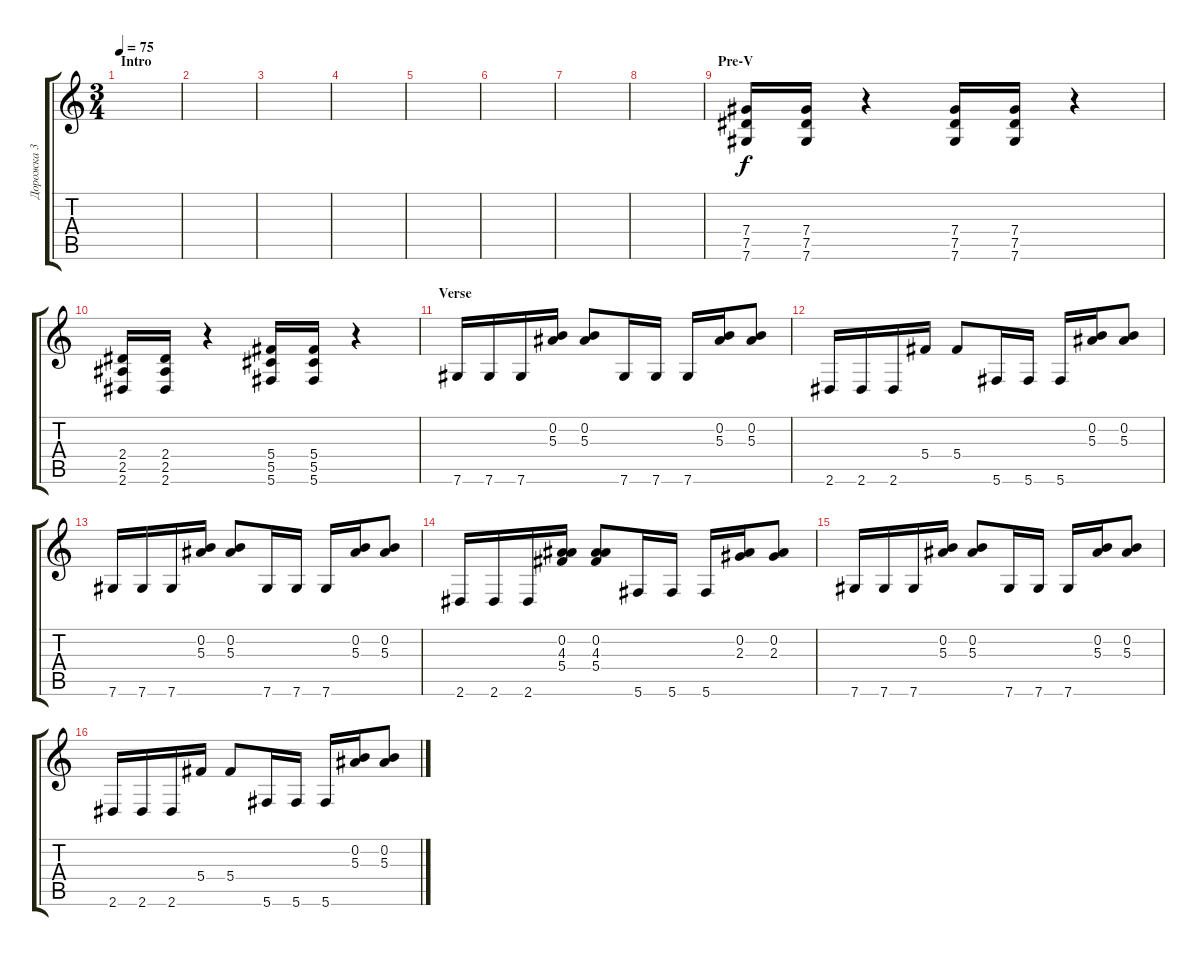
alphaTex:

\track ("Дорожка 3" "Дорожка 3") {instrument distortionguitar}
\staff {score tabs}
\tuning (Eb4 Bb3 Gb3 Db3 Ab2 Db2) {hide}
\ts (3 4)
\section ("" "Intro")
\tempo 75
\clef g2
\ks c
|
|
|
|
|
|
|
|
\section ("" "Pre-V")
(7.4 7.5 7.6).16 (7.4 7.5 7.6).16 r.4 (7.4 7.5 7.6).16 (7.4 7.5 7.6).16 r.4 |
(2.4 2.5 2.6).16 (2.4 2.5 2.6).16 r.4 (5.4 5.5 5.6).16 (5.4 5.5 5.6).16 r.4 |
\section ("" "Verse")
7.6.16 7.6.16 7.6.16 (0.2 5.3).16 (0.2 5.3).8 7.6.16 7.6.16 7.6.16 (0.2 5.3).16 (0.2 5.3).8 |
2.6.16 2.6.16 2.6.16 5.4.16 5.4.8 5.6.16 5.6.16 5.6.16 (0.2 5.3).16 (0.2 5.3).8 |
7.6.16 7.6.16 7.6.16 (0.2 5.3).16 (0.2 5.3).8 7.6.16 7.6.16 7.6.16 (0.2 5.3).16 (0.2 5.3).8 |
2.6.16 2.6.16 2.6.16 (0.2 4.3 5.4).16 (0.2 4.3 5.4).8 5.6.16 5.6.16 5.6.16 (0.2 2.3).16 (0.2 2.3).8 |
7.6.16 7.6.16 7.6.16 (0.2 5.3).16 (0.2 5.3).8 7.6.16 7.6.16 7.6.16 (0.2 5.3).16 (0.2 5.3).8 |
2.6.16 2.6.16 2.6.16 5.4.16 5.4.8 5.6.16 5.6.16 5.6.16 (0.2 5.3).16 (0.2 5.3).8
